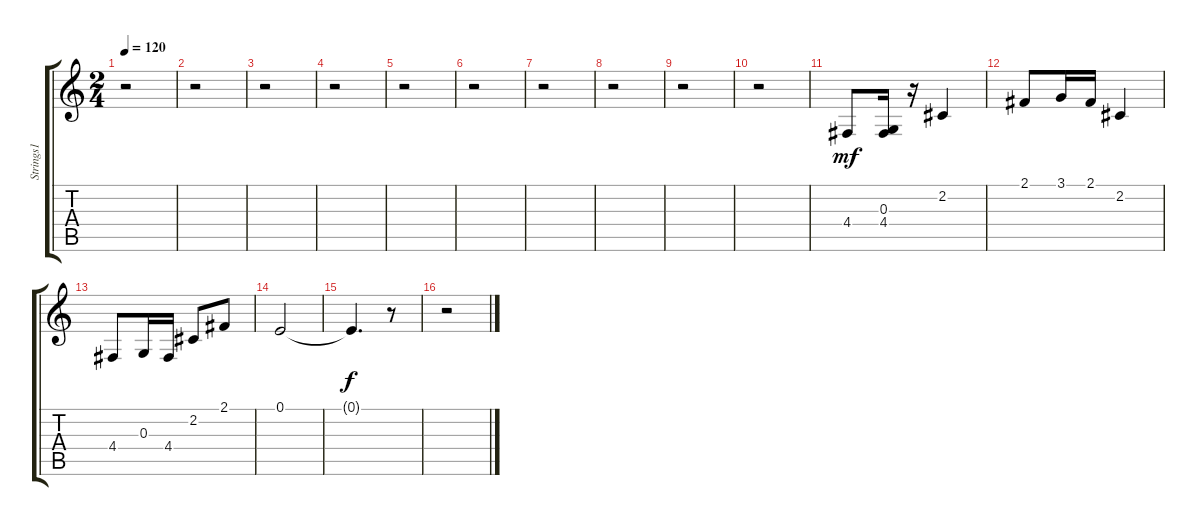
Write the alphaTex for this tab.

\track ("Strings1" "Strings1") {instrument stringensemble1}
\staff {score tabs}
\tuning (E4 B3 G3 D3 A2 E2) {hide}
\ts (2 4)
\tempo 120
\clef g2
\ks c
r.2{dy f} |
r.2 |
r.2 |
r.2 |
r.2 |
r.2 |
r.2 |
r.2 |
r.2 |
r.2 |
4.4.8{dy mf} (0.3 4.4).16 r.16 2.2.4 |
2.1.8 3.1.16 2.1.16 2.2.4 |
4.4.8 0.3.16 4.4.16 2.2.8 2.1.8 |
0.1.2 |
0.1{t}.4{d dy f} r.8 |
r.2
